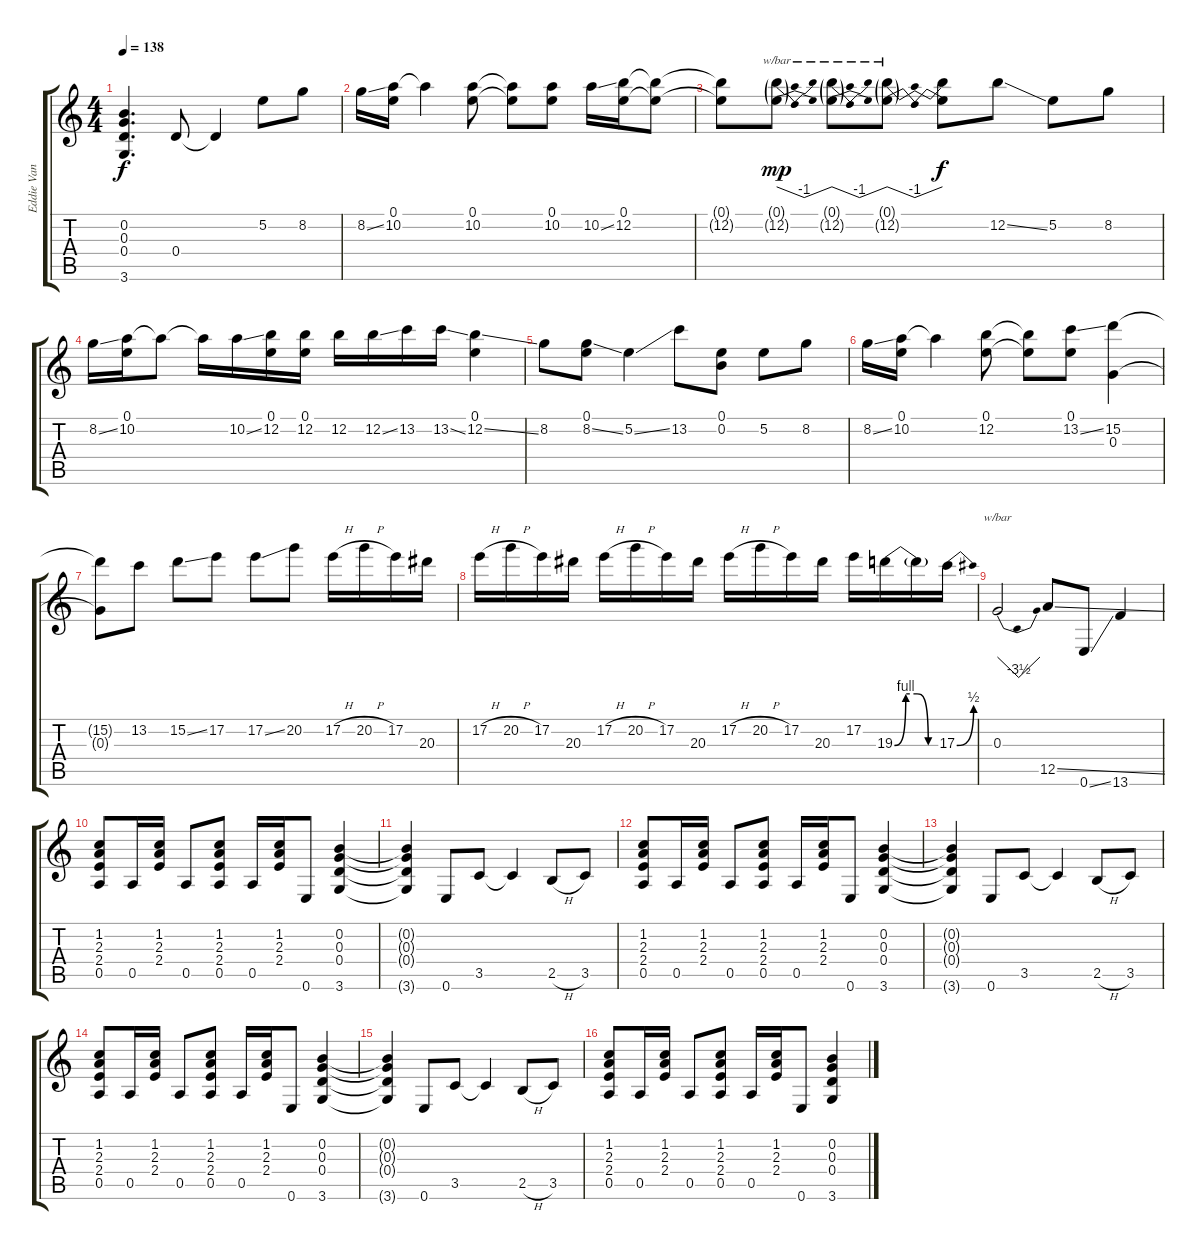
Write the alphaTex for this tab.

\track ("Eddie Van Halen " "Eddie Van ") {solo instrument overdrivenguitar}
\staff {score tabs}
\tuning (E4 B3 G3 D3 A2 E2) {hide}
\ts (4 4)
\tempo 138
\clef g2
\ks c
(0.2{t} 0.3{t} 0.4{t} 3.6{t}).4{d dy f} 0.4.8 0.4{t}.4 5.2.8 8.2.8 |
8.2{ss}.16 (0.1 10.2).16 10.2{t}.4 (0.1 10.2).8 (0.1{t} 10.2{t}).8 (0.1 10.2).8 10.2{ss}.16 (0.1 12.2).16 (0.1{t} 12.2{t}).8 |
(0.1{t} 12.2{t}).8 (0.1{g} 12.2{g}).8{tbe (dip default 0 0 30 -4 60 0) dy mp} (0.1{g} 12.2{g}).8{tbe (dip default 0 0 30 -4 60 0)} (0.1{g} 12.2{g}).8{tbe (dip default 0 0 30 -4 60 0)} (0.1{t} 12.2{t}).8{dy f} 12.2{ss}.8 5.2.8 8.2.8 |
8.2{ss}.16 (0.1 10.2).16 10.2{t}.8 10.2{t}.16 10.2{ss}.16 (0.1 12.2).16 (0.1 12.2).16 12.2.16 12.2{ss}.16 13.2.16 13.2{ss}.16 (0.1 12.2{ss}).4 |
8.2.8 (0.1 8.2{ss}).8 5.2{ss}.4 13.2.8 (0.1 0.2).8 5.2.8 8.2.8 |
8.2{ss}.16 (0.1 10.2).16 10.2{t}.4 (0.1 12.2).8 (0.1{t} 12.2{t}).8 (0.1 13.2{ss}).8 (15.2 0.3).4 |
(15.2{t} 0.3{t}).8 13.2.8 15.2{ss}.8 17.2.8 17.2{ss}.8 20.2.8 17.2{h}.16 20.2{h}.16 17.2.16 20.3.16 |
17.2{h}.16 20.2{h}.16 17.2.16 20.3.16 17.2{h}.16 20.2{h}.16 17.2.16 20.3.16 17.2{h}.16 20.2{h}.16 17.2.16 20.3.16 17.2.16 19.3{be (custom 0 0 15 4 30 4 45 0 60 0)}.16 19.3{t}.16 17.3{be (bend 0 0 60 2)}.16 |
0.3.2{tbe (dip default 0 0 30 -14 60 0)} 12.5{ss}.8 0.6{ss}.8 13.6.4 |
(1.2 2.3 2.4 0.5).8 0.5.16 (1.2 2.3 2.4).16 0.5.8 (1.2 2.3 2.4 0.5).8 0.5.16 (1.2 2.3 2.4).16 0.6.8 (0.2 0.3 0.4 3.6).4 |
(0.2{t} 0.3{t} 0.4{t} 3.6{t}).4 0.6.8 3.5.8 3.5{t}.4 2.5{h}.8 3.5.8 |
(1.2 2.3 2.4 0.5).8 0.5.16 (1.2 2.3 2.4).16 0.5.8 (1.2 2.3 2.4 0.5).8 0.5.16 (1.2 2.3 2.4).16 0.6.8 (0.2 0.3 0.4 3.6).4 |
(0.2{t} 0.3{t} 0.4{t} 3.6{t}).4 0.6.8 3.5.8 3.5{t}.4 2.5{h}.8 3.5.8 |
(1.2 2.3 2.4 0.5).8 0.5.16 (1.2 2.3 2.4).16 0.5.8 (1.2 2.3 2.4 0.5).8 0.5.16 (1.2 2.3 2.4).16 0.6.8 (0.2 0.3 0.4 3.6).4 |
(0.2{t} 0.3{t} 0.4{t} 3.6{t}).4 0.6.8 3.5.8 3.5{t}.4 2.5{h}.8 3.5.8 |
(1.2 2.3 2.4 0.5).8 0.5.16 (1.2 2.3 2.4).16 0.5.8 (1.2 2.3 2.4 0.5).8 0.5.16 (1.2 2.3 2.4).16 0.6.8 (0.2 0.3 0.4 3.6).4{volume 8}
